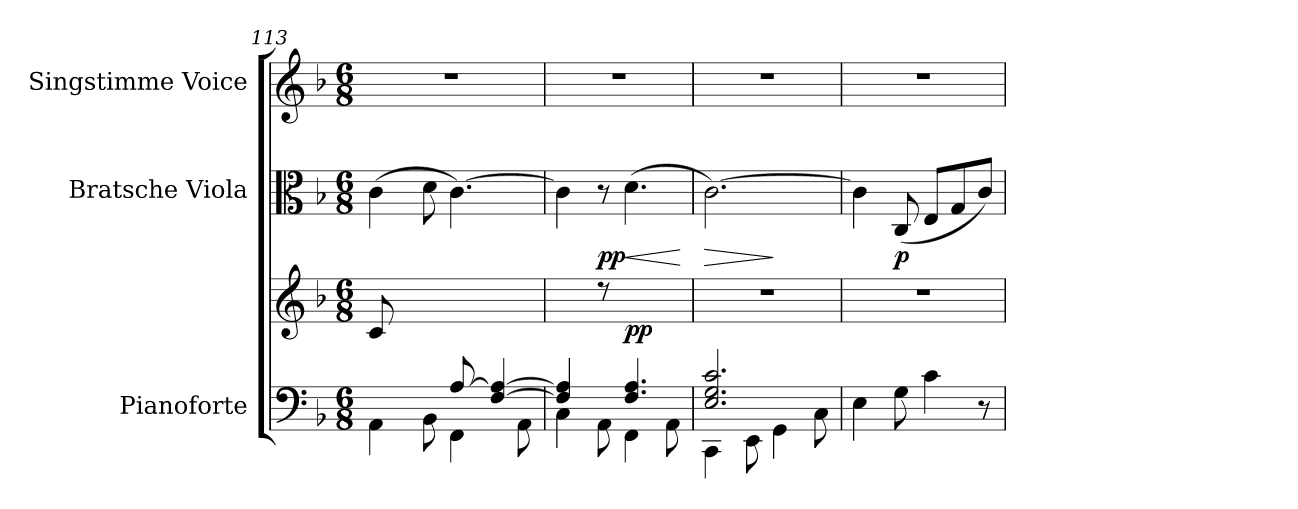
**kern	**kern	**dynam	**kern	**dynam	**kern
*part3	*part3	*part3	*part2	*part2	*part1
*staff4	*staff3	*staff3/4	*staff2	*staff2	*staff1
*I"Pianoforte	*	*	*I"Bratsche Viola	*	*I"Singstimme Voice
*I'Pno	*	*	*I'Vla	*	*
*clefF4	*clefG2	*	*clefC3	*	*clefG2
*k[b-]	*k[b-]	*	*k[b-]	*	*k[b-]
*M6/8	*M6/8	*	*M6/8	*	*M6/8
=113	=113	=113	=113	=113	=113
*^	*	*	*	*	*
8ryy	4AA\	8c/L	.	(>4c\	.	2.r
8F/	.	2ryy	.	.	.	.
8B-/J	8BB-\	.	.	8d\	.	.
[8A/	4FF\	.	.	[4.c\)	.	.
[4F/ 4A/_	.	.	.	.	.	.
.	8AA\	8ryy	.	.	.	.
=114	=114	=114	=114	=114	=114	=114
4F/] 4A/]	4C\	4ryy	.	4c\]	.	2.r
!	!	!	!	!	!LO:DY:b	!
8ryy	8AA\	8rdd	.	8r	pp	.
!	!	!	!LO:DY:b	!	!LO:HP:b	!
4.F/ 4.A/	4FF\	4.ryy	pp	(>4.d\	<	.
.	8AA\	.	.	.	.	.
*v	*v	*	*	*	*	*
.	.	.	.	[	.
=115	=115	=115	=115	=115	=115
*^	*	*	*	*	*
!	!	!	!	!	!LO:HP:b	!
*	*	*	*	*^	*	*
2.E/ 2.G/ 2.c/	4CC\	2.r	.	[2.c\)	4.ryy	>	2.r
.	8EE\	.	.	.	.	.	.
.	4GG\	.	.	.	4.ryy	]	.
.	8C\	.	.	.	.	.	.
*v	*v	*	*	*v	*v	*	*
!!LO:LB:g=z
=116	=116	=116	=116	=116	=116
4E\	2.r	.	4c\]	.	2.r
!	!	!	!	!LO:DY:b	!
8G\	.	.	(<8C/	p	.
4c\	.	.	8E/L	.	.
.	.	.	8G/	.	.
8r	.	.	8c/J)	.	.
=	=	=	=	=	=
*-	*-	*-	*-	*-	*-
